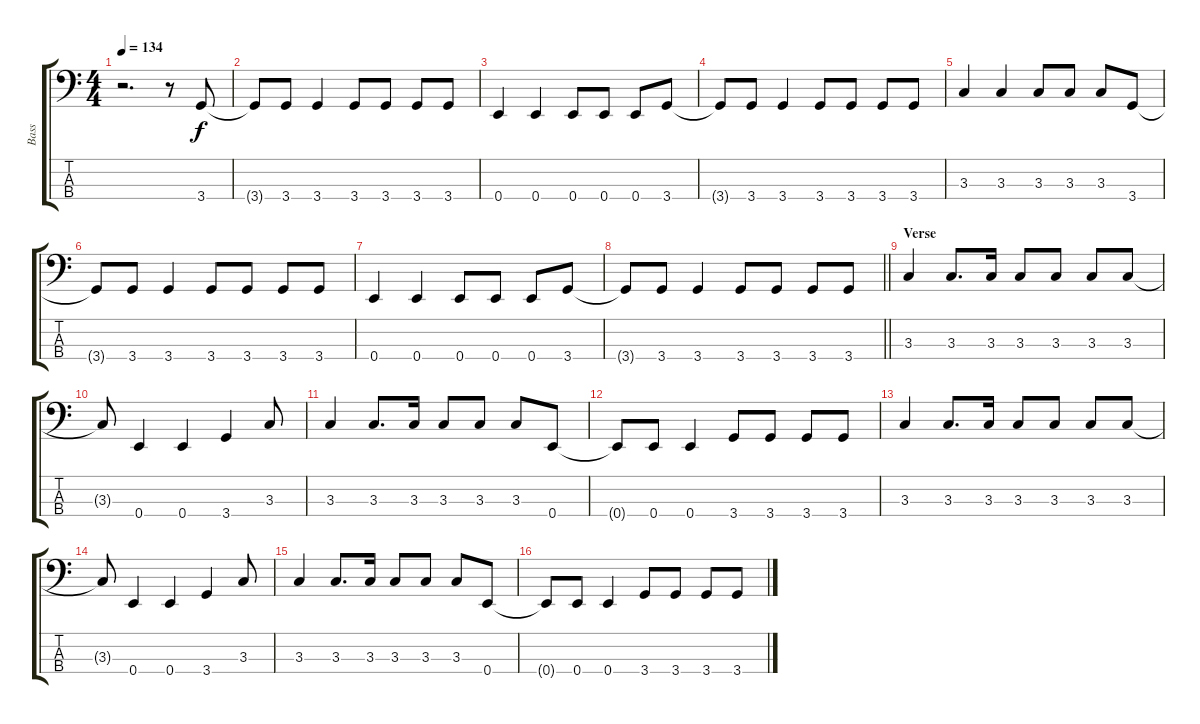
\track ("Bass" "Bass") {instrument electricbasspick}
\staff {score tabs}
\tuning (G2 D2 A1 E1) {hide}
\ts (4 4)
\tempo 134
\clef f4
\ks c
r.2{d dy f} r.8 3.4.8 |
3.4{t}.8 3.4.8 3.4.4 3.4.8 3.4.8 3.4.8 3.4.8 |
0.4.4 0.4.4 0.4.8 0.4.8 0.4.8 3.4.8 |
3.4{t}.8 3.4.8 3.4.4 3.4.8 3.4.8 3.4.8 3.4.8 |
3.3.4 3.3.4 3.3.8 3.3.8 3.3.8 3.4.8 |
3.4{t}.8 3.4.8 3.4.4 3.4.8 3.4.8 3.4.8 3.4.8 |
0.4.4 0.4.4 0.4.8 0.4.8 0.4.8 3.4.8 |
\barLineRight lightlight
3.4{t}.8 3.4.8 3.4.4 3.4.8 3.4.8 3.4.8 3.4.8 |
\section ("" "Verse")
3.3.4 3.3.8{d} 3.3.16 3.3.8 3.3.8 3.3.8 3.3.8 |
3.3{t}.8 0.4.4 0.4.4 3.4.4 3.3.8 |
3.3.4 3.3.8{d} 3.3.16 3.3.8 3.3.8 3.3.8 0.4.8 |
0.4{t}.8 0.4.8 0.4.4 3.4.8 3.4.8 3.4.8 3.4.8 |
3.3.4 3.3.8{d} 3.3.16 3.3.8 3.3.8 3.3.8 3.3.8 |
3.3{t}.8 0.4.4 0.4.4 3.4.4 3.3.8 |
3.3.4 3.3.8{d} 3.3.16 3.3.8 3.3.8 3.3.8 0.4.8 |
0.4{t}.8 0.4.8 0.4.4 3.4.8 3.4.8 3.4.8 3.4.8
